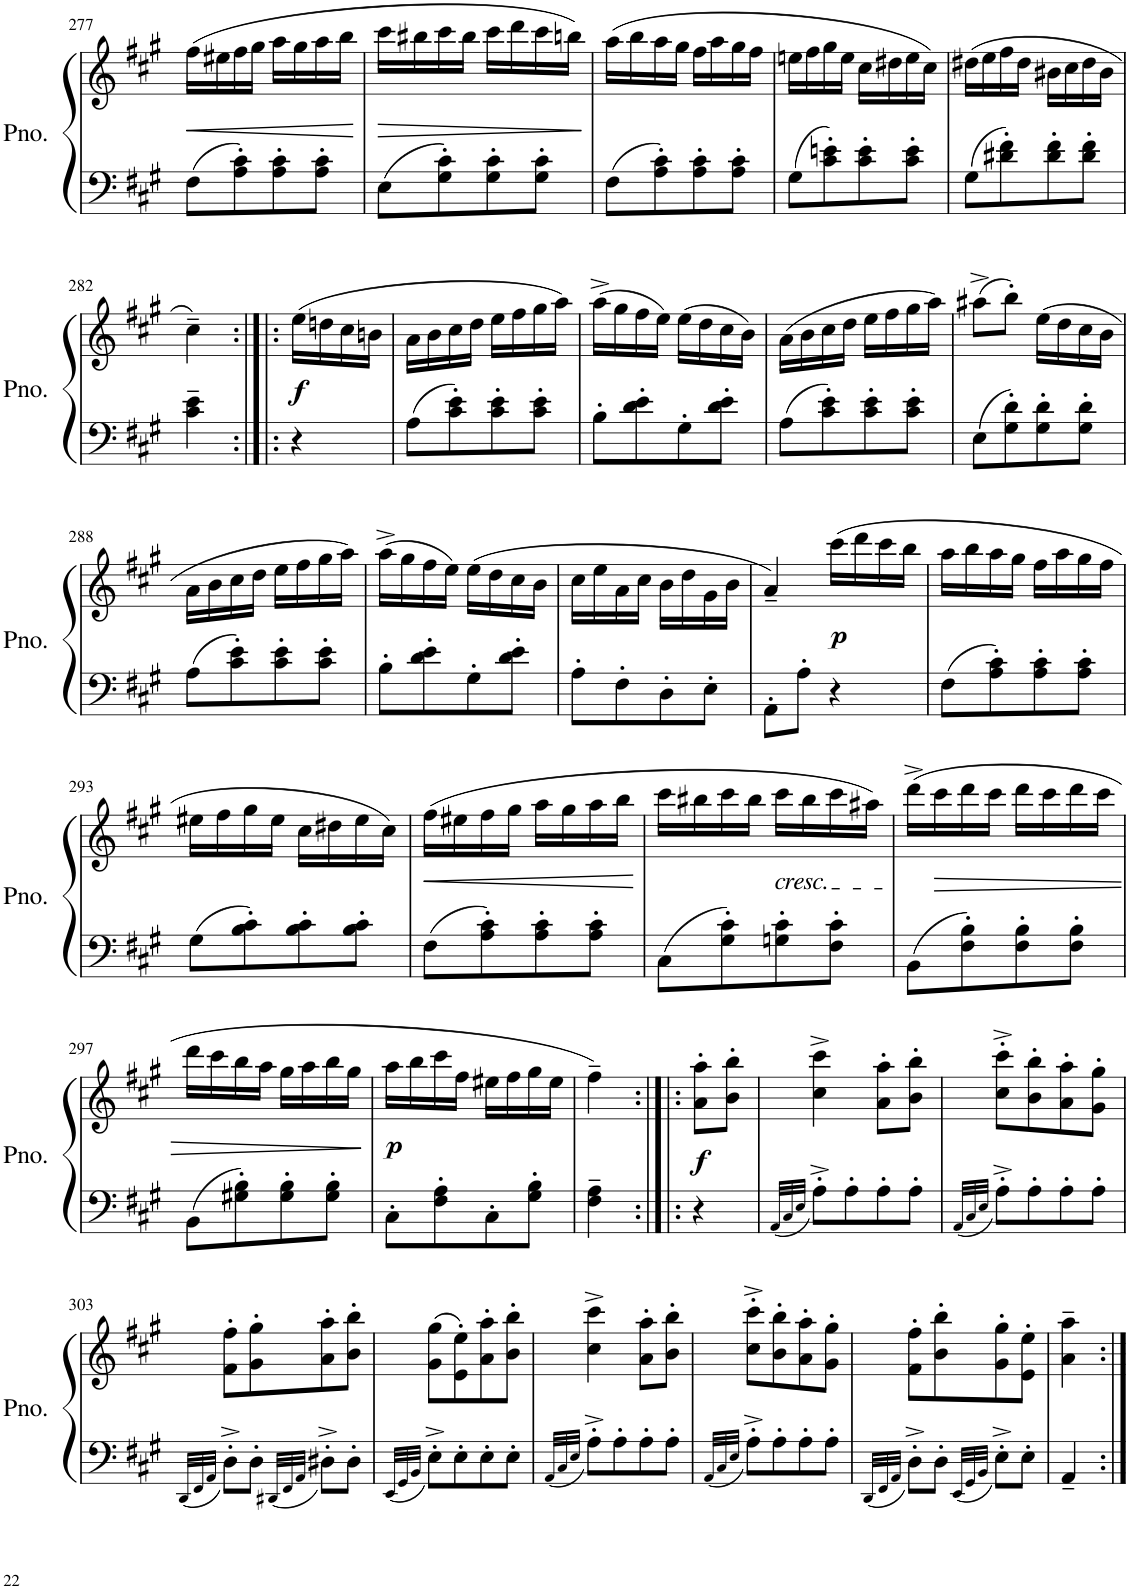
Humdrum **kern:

**kern	**kern	**dynam
*part1	*part1	*part1
*staff2	*staff1	*staff1/2
*I"Piano	*	*
*I'Pno.	*	*
!!LO:PB:g=z
*clefF4	*clefG2	*
*k[f#c#g#]	*k[f#c#g#]	*
*M2/4	*M2/4	*
=277	=277	=277
!	!	!LO:HP:b
8F#\L	(16ff#\LL	<
.	16ee#X\	.
8A\' 8c#\'	16ff#\	.
.	16gg#\JJ	.
8A\' 8c#\'	16aa\LL	.
.	16gg#\	.
8A\' 8c#\'J	16aa\	.
.	16bb\JJ	.
.	.	[
=278	=278	=278
!	!	!LO:HP:b
8E\L	16ccc#\LL	>
.	16bb#X\	.
8G#\' 8c#\'	16ccc#\	.
.	16bb#\JJ	.
8G#\' 8c#\'	16ccc#\LL	.
.	16ddd\	.
8G#\' 8c#\'J	16ccc#\	.
.	16bbn\JJ)	.
.	.	]
=279	=279	=279
8F#\L	(16aa\LL	.
.	16bb\	.
8A\' 8c#\'	16aa\	.
.	16gg#\JJ	.
8A\' 8c#\'	16ff#\LL	.
.	16aa\	.
8A\' 8c#\'J	16gg#\	.
.	16ff#\JJ	.
=280	=280	=280
8G#\L	16een\LL	.
.	16ff#\	.
8c#\' 8en\'	16gg#\	.
.	16ee\JJ	.
8c#\' 8e\'	16cc#\LL	.
.	16dd#X\	.
8c#\' 8e\'J	16ee\	.
.	16cc#\JJ)	.
=281	=281	=281
8G#\L	(16dd#X\LL	.
.	16ee\	.
8d#X\' 8f#\'	16ff#\	.
.	16dd#\JJ	.
8d#\' 8f#\'	16b#X\LL	.
.	16cc#\	.
8d#\' 8f#\'J	16dd#\	.
.	16b#\JJ	.
!!LO:LB:g=z
=282	=282	=282
4c#\~ 4e\~	4cc#~\)	.
=283:|!|:	=283:|!|:	=283:|!|:
!	!	!LO:DY:b
4r	(16ee\LL	f
.	16ddn\	.
.	16cc#\	.
.	16bn\JJ	.
=284	=284	=284
8A\L	16a\LL	.
.	16b\	.
8c#\' 8e\'	16cc#\	.
.	16dd\JJ	.
8c#\' 8e\'	16ee\LL	.
.	16ff#\	.
8c#\' 8e\'J	16gg#\	.
.	16aa\JJ)	.
=285	=285	=285
8B'\L	(16aa^\LL	.
.	16gg#\	.
8d\' 8e\'	16ff#\	.
.	16ee\JJ)	.
8G#'\	(16ee\LL	.
.	16dd\	.
8d\' 8e\'J	16cc#\	.
.	16b\JJ)	.
=286	=286	=286
8A\L	(16a\LL	.
.	16b\	.
8c#\' 8e\'	16cc#\	.
.	16dd\JJ	.
8c#\' 8e\'	16ee\LL	.
.	16ff#\	.
8c#\' 8e\'J	16gg#\	.
.	16aa\JJ)	.
=287	=287	=287
8E\L	(8aa#X^\L	.
8G#\' 8d\'	8bb'\J)	.
8G#\' 8d\'	(16ee\LL	.
.	16dd\	.
8G#\' 8d\'J	16cc#\	.
.	16b\JJ	.
!!LO:LB:g=z
=288	=288	=288
8A\L	16a\LL	.
.	16b\	.
8c#\' 8e\'	16cc#\	.
.	16dd\JJ	.
8c#\' 8e\'	16ee\LL	.
.	16ff#\	.
8c#\' 8e\'J	16gg#\	.
.	16aa\JJ)	.
=289	=289	=289
8B'\L	(16aa^\LL	.
.	16gg#\	.
8d\' 8e\'	16ff#\	.
.	16ee\JJ)	.
8G#'\	(16ee\LL	.
.	16dd\	.
8d\' 8e\'J	16cc#\	.
.	16b\JJ	.
=290	=290	=290
8A'\L	16cc#\LL	.
.	16ee\	.
8F#'\	16a\	.
.	16cc#\JJ	.
8D'\	16b\LL	.
.	16dd\	.
8E'\J	16g#\	.
.	16b\JJ	.
=291	=291	=291
8AA'\L	4a~/)	.
8A'\J	.	.
!	!	!LO:DY:b
4r	(16ccc#\LL	p
.	16ddd\	.
.	16ccc#\	.
.	16bb\JJ	.
=292	=292	=292
8F#\L	16aa\LL	.
.	16bb\	.
8A\' 8c#\'	16aa\	.
.	16gg#\JJ	.
8A\' 8c#\'	16ff#\LL	.
.	16aa\	.
8A\' 8c#\'J	16gg#\	.
.	16ff#\JJ	.
!!LO:LB:g=z
=293	=293	=293
8G#\L	16ee#X\LL	.
.	16ff#\	.
8B\' 8c#\'	16gg#\	.
.	16ee#\JJ	.
8B\' 8c#\'	16cc#\LL	.
.	16dd#X\	.
8B\' 8c#\'J	16ee#\	.
.	16cc#\JJ)	.
=294	=294	=294
!	!	!LO:HP:b
8F#\L	(16ff#\LL	<
.	16ee#X\	.
8A\' 8c#\'	16ff#\	.
.	16gg#\JJ	.
8A\' 8c#\'	16aa\LL	.
.	16gg#\	.
8A\' 8c#\'J	16aa\	.
.	16bb\JJ	.
.	.	[
=295	=295	=295
8C#\L	16ccc#\LL	.
.	16bb#X\	.
8G#\' 8c#\'	16ccc#\	.
.	16bb#\JJ	.
!	!LO:TX:b:i:t=cresc.	!
8Gn\' 8c#\'	16ccc#\LL	.
.	16bb#\	.
8F#\' 8c#\'J	16ccc#\	.
.	16aa#X\JJ)	.
=296	=296	=296
8BB\L	(16ddd^>\LL	.
!	!	!LO:HP:b
.	16ccc#\	>
8F#\' 8B\'	16ddd\	.
.	16ccc#\JJ	.
8F#\' 8B\'	16ddd\LL	.
.	16ccc#\	.
8F#\' 8B\'J	16ddd\	.
.	16ccc#\JJ	.
!!LO:LB:g=z
=297	=297	=297
8BB\L	16ddd\LL	.
.	16ccc#\	.
8G#X\' 8B\'	16bb\	.
.	16aa\JJ	.
8G#\' 8B\'	16gg#\LL	.
.	16aa\	.
8G#\' 8B\'J	16bb\	.
.	16gg#\JJ	.
.	.	]
=298	=298	=298
!	!	!LO:DY:b
8C#'\L	16aa\LL	p
.	16bb\	.
8F#\' 8A\'	16ccc#\	.
.	16ff#\JJ	.
8C#'\	16ee#X\LL	.
.	16ff#\	.
8G#\' 8B\'J	16gg#\	.
.	16ee#\JJ	.
=299	=299	=299
4F#\~ 4A\~	4ff#~\)	.
=300:|!|:	=300:|!|:	=300:|!|:
!	!	!LO:DY:b
4r	8a\' 8aa\'L	f
.	8b\' 8bb\'J	.
=301	=301	=301
32qAA/LLL	.	.
32qC#/	.	.
32qE/JJJ	.	.
8A'^\L	4cc#\^ 4ccc#\^	.
8A'\	.	.
8A'\	8a\' 8aa\'L	.
8A'\J	8b\' 8bb\'J	.
=302	=302	=302
32qAA/LLL	.	.
32qC#/	.	.
32qE/JJJ	.	.
8A'^\L	8cc#\'^ 8ccc#\'^L	.
8A'\	8b\' 8bb\'	.
8A'\	8a\' 8aa\'	.
8A'\J	8g#\' 8gg#\'J	.
!!LO:LB:g=z
=303	=303	=303
32qDD/LLL	.	.
32qFF#/	.	.
32qAA/JJJ	.	.
8D'^\L	8f#\' 8ff#\'L	.
8D'\J	8g#\' 8gg#\'	.
32qDD#X/LLL	.	.
32qFF#/	.	.
32qAA/JJJ	.	.
8D#X'^\L	8a\' 8aa\'	.
8D#'\J	8b\' 8bb\'J	.
=304	=304	=304
32qEE/LLL	.	.
32qGG#/	.	.
32qBB/JJJ	.	.
8E'^\L	(8g#\ 8gg#\L	.
8E'\	8e\' 8ee\')	.
8E'\	8a\' 8aa\'	.
8E'\J	8b\' 8bb\'J	.
=305	=305	=305
32qAA/LLL	.	.
32qC#/	.	.
32qE/JJJ	.	.
8A'^\L	4cc#\^ 4ccc#\^	.
8A'\	.	.
8A'\	8a\' 8aa\'L	.
8A'\J	8b\' 8bb\'J	.
=306	=306	=306
32qAA/LLL	.	.
32qC#/	.	.
32qE/JJJ	.	.
8A'^\L	8cc#\'^ 8ccc#\'^L	.
8A'\	8b\' 8bb\'	.
8A'\	8a\' 8aa\'	.
8A'\J	8g#\' 8gg#\'J	.
=307	=307	=307
32qDD/LLL	.	.
32qFF#/	.	.
32qAA/JJJ	.	.
8D'^\L	8f#\' 8ff#\'L	.
8D'\J	8b\' 8bb\'	.
32qEE/LLL	.	.
32qGG#/	.	.
32qBB/JJJ	.	.
8E'^\L	8g#\' 8gg#\'	.
8E'\J	8e\' 8ee\'J	.
=308	=308	=308
4AA~/	4a\~ 4aa\~	.
=:|!	=:|!	=:|!
*-	*-	*-
